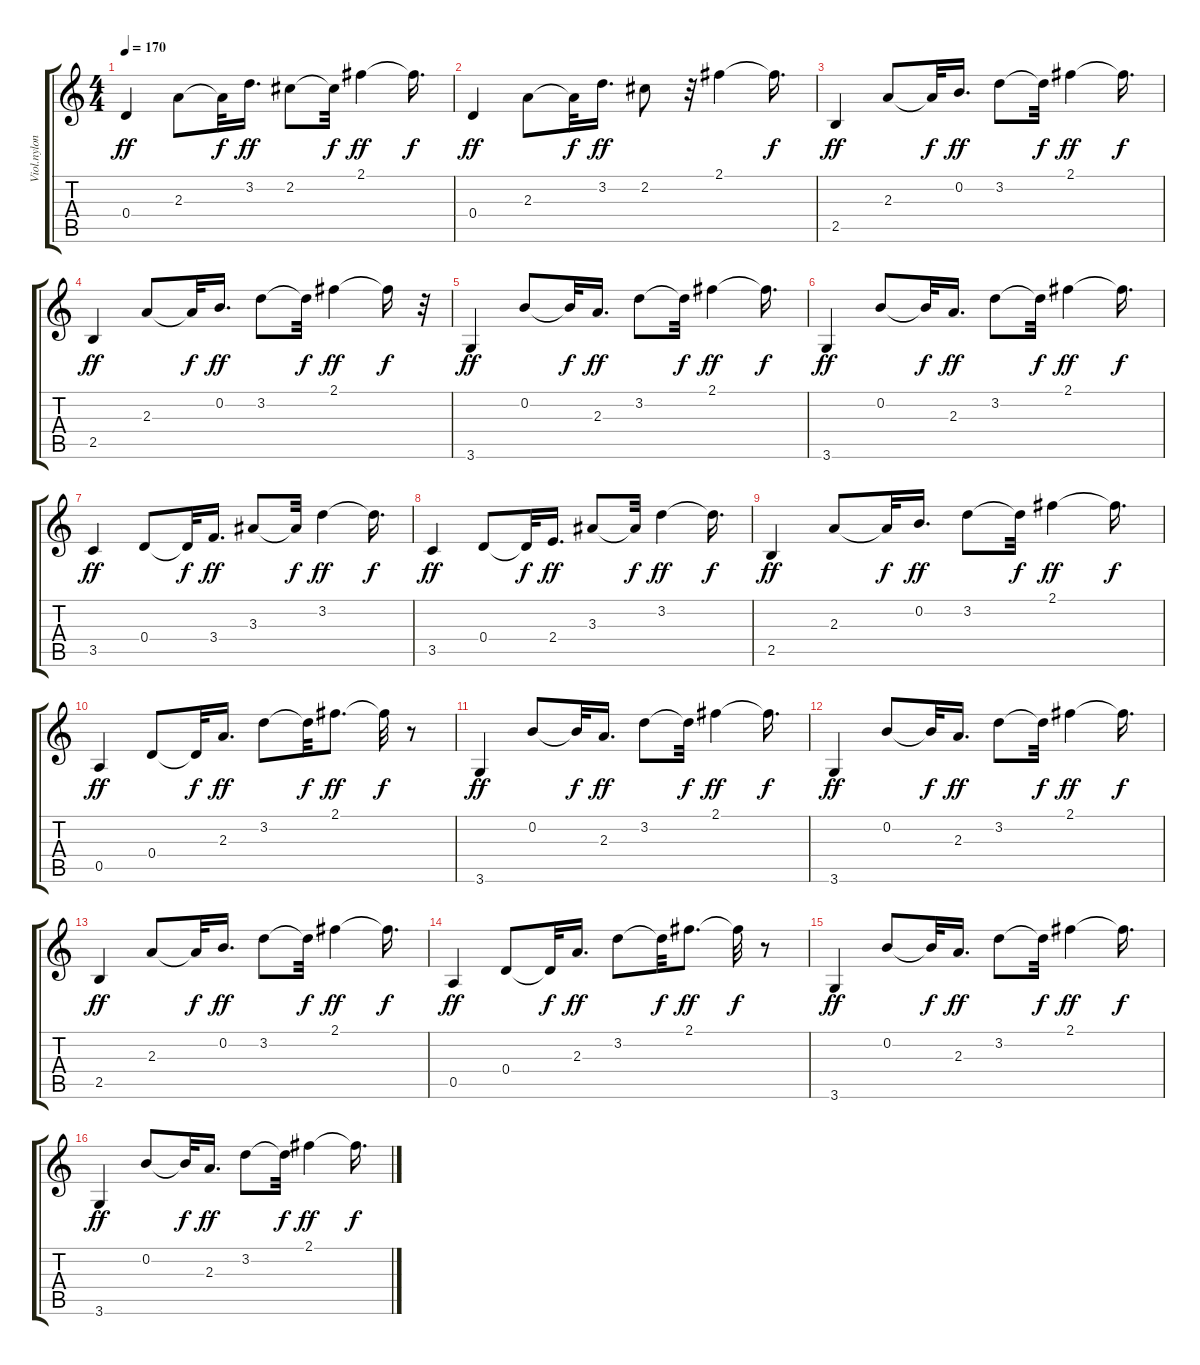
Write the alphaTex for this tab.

\track ("Viol.nylon" "Viol.nylon") {instrument acousticguitarnylon}
\staff {score tabs}
\tuning (E4 B3 G3 D3 A2 E2) {hide}
\ts (4 4)
\tempo 170
\clef g2
\ks c
0.4.4{dy ff} 2.3.8 2.3{t}.32{dy f} 3.2.16{d dy ff} 2.2.8 2.2{t}.32{dy f} 2.1.4{dy ff} 2.1{t}.16{d dy f} |
0.4.4{dy ff} 2.3.8 2.3{t}.32{dy f} 3.2.16{d dy ff} 2.2.8 r.32 2.1.4 2.1{t}.16{d dy f} |
2.5.4{dy ff} 2.3.8 2.3{t}.32{dy f} 0.2.16{d dy ff} 3.2.8 3.2{t}.32{dy f} 2.1.4{dy ff} 2.1{t}.16{d dy f} |
2.5.4{dy ff} 2.3.8 2.3{t}.32{dy f} 0.2.16{d dy ff} 3.2.8 3.2{t}.32{dy f} 2.1.4{dy ff} 2.1{t}.16{dy f} r.32 |
3.6.4{dy ff} 0.2.8 0.2{t}.32{dy f} 2.3.16{d dy ff} 3.2.8 3.2{t}.32{dy f} 2.1.4{dy ff} 2.1{t}.16{d dy f} |
3.6.4{dy ff} 0.2.8 0.2{t}.32{dy f} 2.3.16{d dy ff} 3.2.8 3.2{t}.32{dy f} 2.1.4{dy ff} 2.1{t}.16{d dy f} |
3.5.4{dy ff} 0.4.8 0.4{t}.32{dy f} 3.4.16{d dy ff} 3.3.8 3.3{t}.32{dy f} 3.2.4{dy ff} 3.2{t}.16{d dy f} |
3.5.4{dy ff} 0.4.8 0.4{t}.32{dy f} 2.4.16{d dy ff} 3.3.8 3.3{t}.32{dy f} 3.2.4{dy ff} 3.2{t}.16{d dy f} |
2.5.4{dy ff} 2.3.8 2.3{t}.32{dy f} 0.2.16{d dy ff} 3.2.8 3.2{t}.32{dy f} 2.1.4{dy ff} 2.1{t}.16{d dy f} |
0.5.4{dy ff} 0.4.8 0.4{t}.32{dy f} 2.3.16{d dy ff} 3.2.8 3.2{t}.32{dy f} 2.1.8{d dy ff} 2.1{t}.32{dy f} r.8 |
3.6.4{dy ff} 0.2.8 0.2{t}.32{dy f} 2.3.16{d dy ff} 3.2.8 3.2{t}.32{dy f} 2.1.4{dy ff} 2.1{t}.16{d dy f} |
3.6.4{dy ff} 0.2.8 0.2{t}.32{dy f} 2.3.16{d dy ff} 3.2.8 3.2{t}.32{dy f} 2.1.4{dy ff} 2.1{t}.16{d dy f} |
2.5.4{dy ff} 2.3.8 2.3{t}.32{dy f} 0.2.16{d dy ff} 3.2.8 3.2{t}.32{dy f} 2.1.4{dy ff} 2.1{t}.16{d dy f} |
0.5.4{dy ff} 0.4.8 0.4{t}.32{dy f} 2.3.16{d dy ff} 3.2.8 3.2{t}.32{dy f} 2.1.8{d dy ff} 2.1{t}.32{dy f} r.8 |
3.6.4{dy ff} 0.2.8 0.2{t}.32{dy f} 2.3.16{d dy ff} 3.2.8 3.2{t}.32{dy f} 2.1.4{dy ff} 2.1{t}.16{d dy f} |
3.6.4{dy ff} 0.2.8 0.2{t}.32{dy f} 2.3.16{d dy ff} 3.2.8 3.2{t}.32{dy f} 2.1.4{dy ff} 2.1{t}.16{d dy f}
